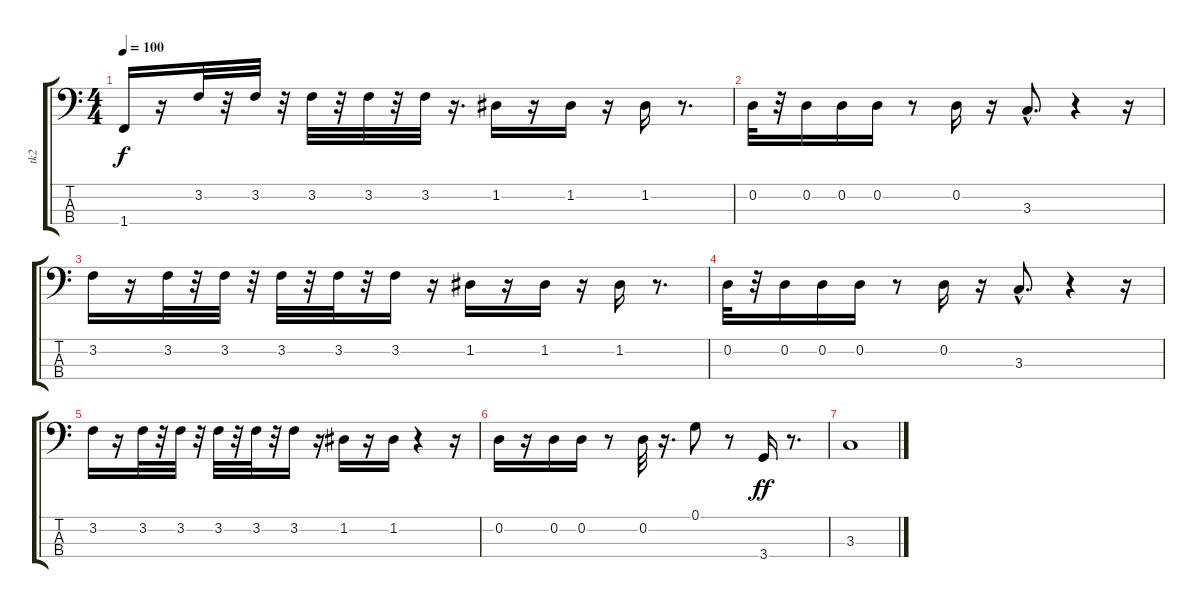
\track ("tk2" "tk2") {instrument fretlessbass}
\staff {score tabs}
\tuning (G2 D2 A1 E1) {hide}
\ts (4 4)
\tempo 100
\clef f4
\ks c
1.4.16{dy f} r.16 3.2.32 r.32 3.2.32 r.32 3.2.32 r.32 3.2.32 r.32 3.2.32 r.16{d} 1.2.16 r.16 1.2.16 r.16 1.2.16 r.8{d} |
0.2.32 r.32 0.2.16 0.2.16 0.2.16 r.8 0.2.16 r.16 3.3{hac}.8{d} r.4 r.16 |
3.2.16 r.16 3.2.32 r.32 3.2.32 r.32 3.2.32 r.32 3.2.32 r.32 3.2.16 r.16 1.2.16 r.16 1.2.16 r.16 1.2.16 r.8{d} |
0.2.32 r.32 0.2.16 0.2.16 0.2.16 r.8 0.2.16 r.16 3.3{hac}.8{d} r.4 r.16 |
3.2.16 r.16 3.2.32 r.32 3.2.32 r.32 3.2.32 r.32 3.2.32 r.32 3.2.16 r.16 1.2.16 r.16 1.2.16 r.4 r.16 |
0.2.16 r.16 0.2.16 0.2.16 r.8 0.2.32 r.16{d} 0.1.8 r.8 3.4.16{dy ff} r.8{d} |
3.3.1
